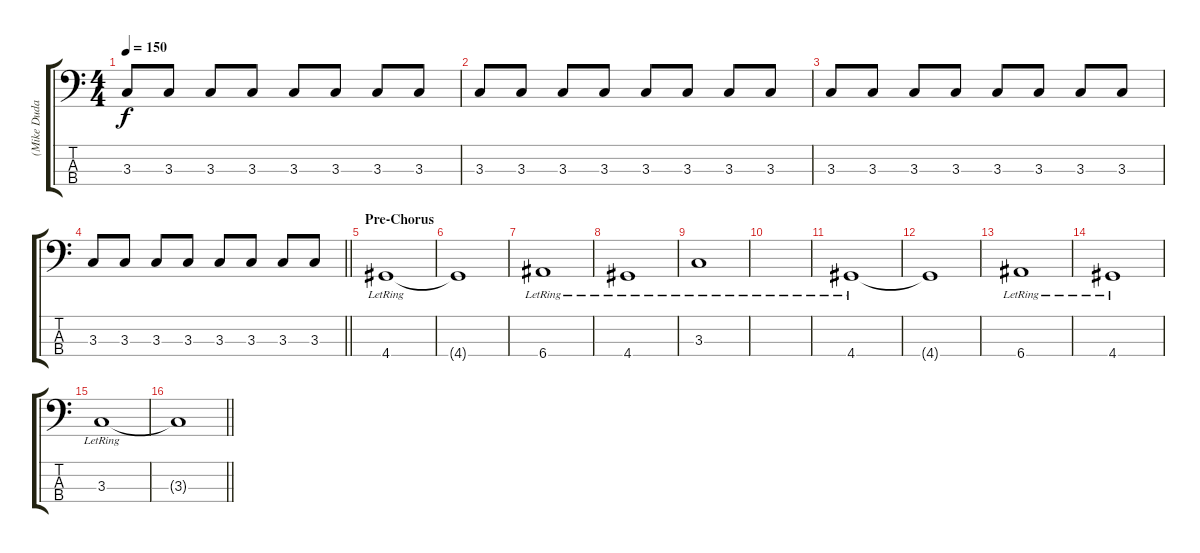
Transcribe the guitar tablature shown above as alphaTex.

\track ("(Mike Duda) Bass" "(Mike Duda") {instrument electricbasspick}
\staff {score tabs}
\tuning (G2 D2 A1 E1) {hide}
\ts (4 4)
\tempo 150
\clef f4
\ks c
3.3.8{dy f} 3.3.8 3.3.8 3.3.8 3.3.8 3.3.8 3.3.8 3.3.8 |
3.3.8 3.3.8 3.3.8 3.3.8 3.3.8 3.3.8 3.3.8 3.3.8 |
3.3.8 3.3.8 3.3.8 3.3.8 3.3.8 3.3.8 3.3.8 3.3.8 |
\barLineRight lightlight
3.3.8 3.3.8 3.3.8 3.3.8 3.3.8 3.3.8 3.3.8 3.3.8 |
\section ("" "Pre-Chorus")
4.4{lr}.1 |
4.4{t}.1 |
6.4{lr}.1 |
4.4{lr}.1 |
3.3{lr}.1 |
|
4.4{lr}.1 |
4.4{t}.1 |
6.4{lr}.1 |
4.4{lr}.1 |
3.3{lr}.1 |
\barLineRight lightlight
3.3{t}.1
